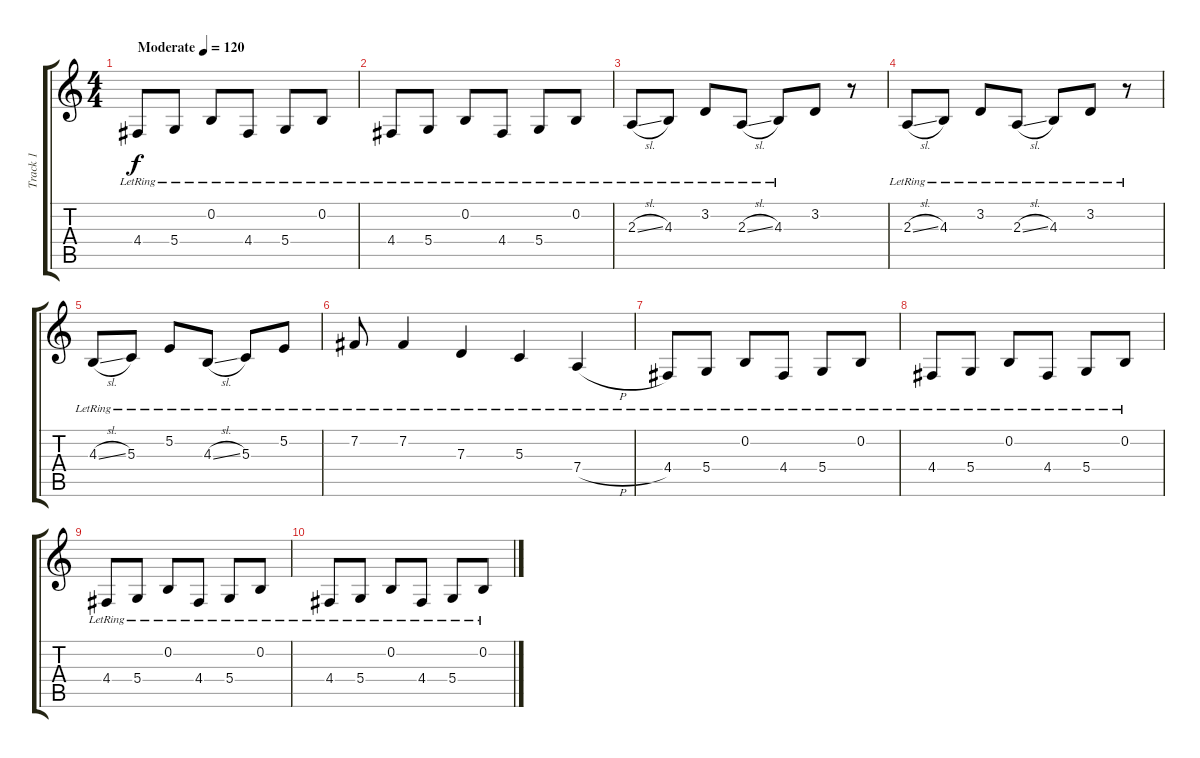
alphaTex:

\track ("Track 1" "Track 1") {instrument acousticgrandpiano}
\staff {score tabs}
\tuning (E4 B3 G3 D3 A2 E2) {hide}
\ts (4 4)
\tempo (120 "Moderate")
\clef g2
\ks c
4.4{lr}.8{dy f instrument acousticgrandpiano} 5.4{lr}.8 0.2{lr}.8 4.4{lr}.8 5.4{lr}.8 0.2{lr}.8 |
4.4{lr}.8 5.4{lr}.8 0.2{lr}.8 4.4{lr}.8 5.4{lr}.8 0.2{lr}.8 |
2.3{sl lr}.8 4.3{lr}.8 3.2{lr}.8 2.3{sl lr}.8 4.3{lr}.8 3.2.8 r.8 |
2.3{sl lr}.8 4.3{lr}.8 3.2{lr}.8 2.3{sl lr}.8 4.3{lr}.8 3.2{lr}.8 r.8 |
4.3{sl lr}.8 5.3{lr}.8 5.2{lr}.8 4.3{sl lr}.8 5.3{lr}.8 5.2{lr}.8 |
7.2{lr}.8 7.2{lr}.4 7.3{lr}.4 5.3{lr}.4 7.4{h lr}.4 |
4.4{lr}.8 5.4{lr}.8 0.2{lr}.8 4.4{lr}.8 5.4{lr}.8 0.2{lr}.8 |
4.4{lr}.8 5.4{lr}.8 0.2{lr}.8 4.4{lr}.8 5.4{lr}.8 0.2{lr}.8 |
4.4{lr}.8 5.4{lr}.8 0.2{lr}.8 4.4{lr}.8 5.4{lr}.8 0.2{lr}.8 |
4.4{lr}.8 5.4{lr}.8 0.2{lr}.8 4.4{lr}.8 5.4{lr}.8 0.2{lr}.8
